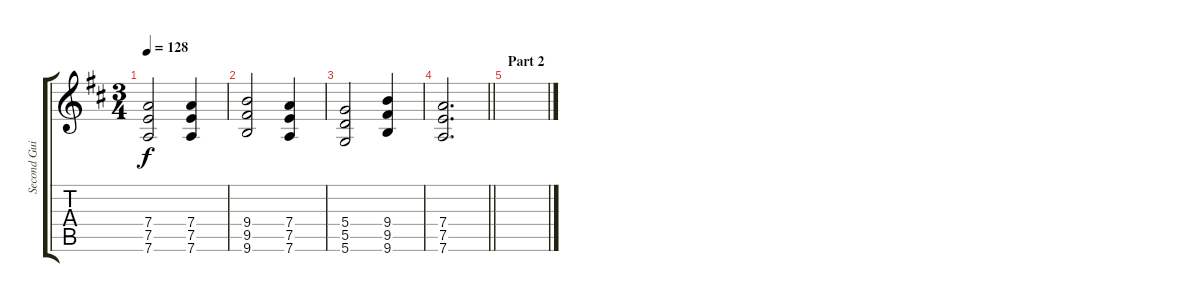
\track ("Second Guitar - Simon Neil" "Second Gui") {instrument overdrivenguitar}
\staff {score tabs}
\tuning (E4 B3 G3 D3 A2 D2) {hide}
\ts (3 4)
\tempo 128
\clef g2
\ks d
(7.4 7.5 7.6).2{dy f} (7.4 7.5 7.6).4 |
(9.4 9.5 9.6).2 (7.4 7.5 7.6).4 |
(5.4 5.5 5.6).2 (9.4 9.5 9.6).4 |
\barLineRight lightlight
(7.4 7.5 7.6).2{d} |
\section ("" "Part 2")
